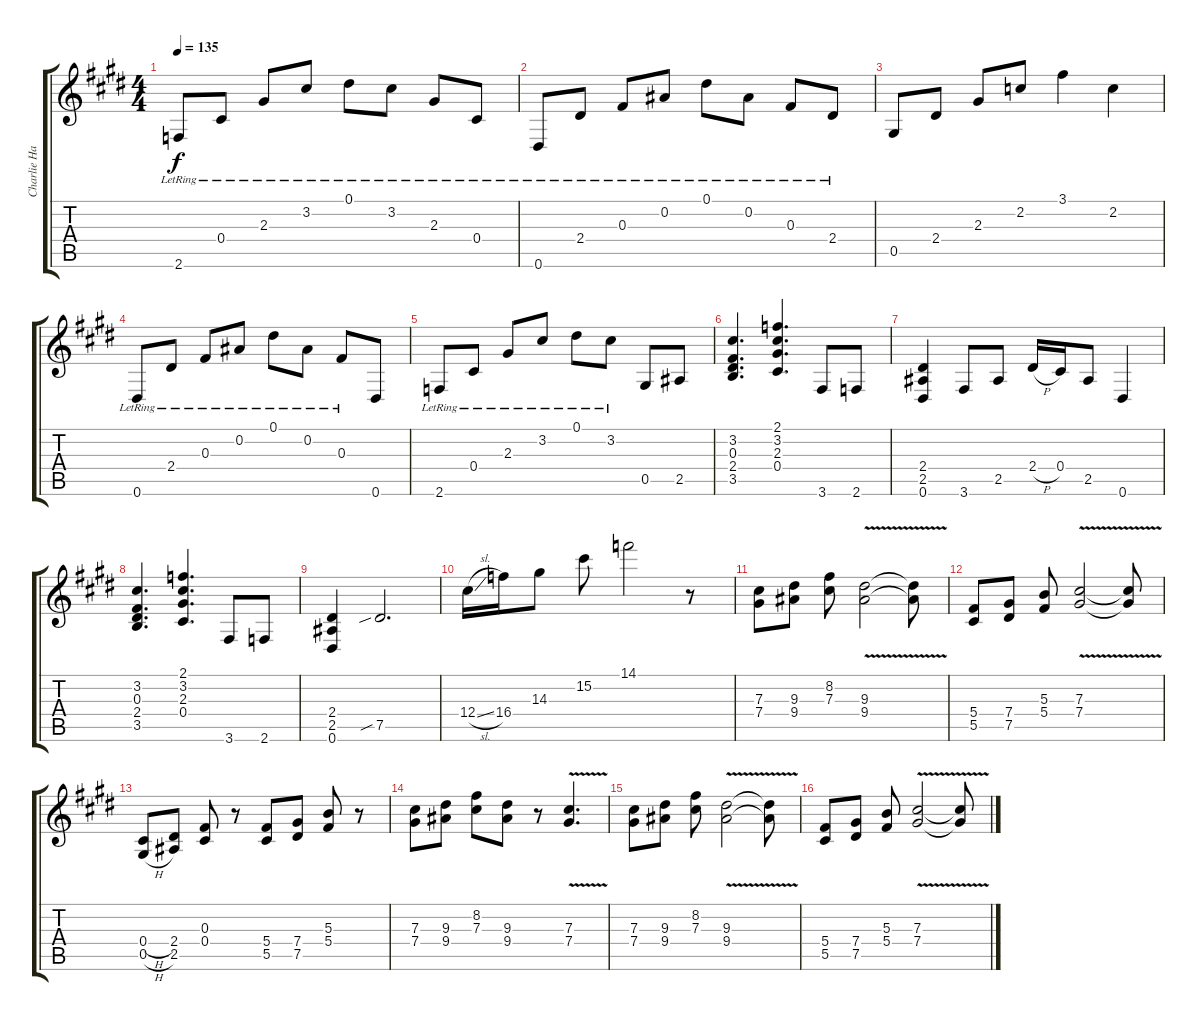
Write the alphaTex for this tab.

\track ("Charlie Hargrett Guitar I" "Charlie Ha") {instrument overdrivenguitar}
\staff {score tabs}
\tuning (Eb4 Bb3 Gb3 Db3 Ab2 Eb2) {hide}
\ts (4 4)
\tempo 135
\clef g2
\ks e
2.6{lr}.8{dy f} 0.4{lr}.8 2.3{lr}.8 3.2{lr}.8 0.1{lr}.8 3.2{lr}.8 2.3{lr}.8 0.4{lr}.8 |
0.6{lr}.8 2.4{lr}.8 0.3{lr}.8 0.2{lr}.8 0.1{lr}.8 0.2{lr}.8 0.3{lr}.8 2.4{lr}.8 |
0.5.8 2.4.8 2.3.8 2.2.8 3.1.4 2.2.4 |
0.6{lr}.8 2.4{lr}.8 0.3{lr}.8 0.2{lr}.8 0.1{lr}.8 0.2{lr}.8 0.3{lr}.8 0.6.8 |
2.6{lr}.8 0.4{lr}.8 2.3{lr}.8 3.2{lr}.8 0.1{lr}.8 3.2{lr}.8 0.5.8{instrument overdrivenguitar} 2.5.8 |
(3.2 0.3 2.4 3.5).4{d} (2.1 3.2 2.3 0.4).4{d} 3.6.8 2.6.8 |
(2.4 2.5 0.6).4 3.6.8 2.5.8 2.4{h}.16 0.4.16 2.5.8 0.6.4 |
(3.2 0.3 2.4 3.5).4{d} (2.1 3.2 2.3 0.4).4{d} 3.6.8 2.6.8 |
(2.4 2.5 0.6).4 7.5{sib}.2{d} |
12.4{sl}.16{volume 13 balance 0} 16.4.16 14.3.8 15.2.8 14.1.2 r.8 |
(7.3 7.4).8 (9.3 9.4).8 (8.2 7.3).8 (9.3{v} 9.4{v}).2 (9.3{t} 9.4{t}).8 |
(5.4 5.5).8 (7.4 7.5).8 (5.3 5.4).8 (7.3{v} 7.4{v}).2 (7.3{t} 7.4{t}).8 |
(0.4{h} 0.5{h}).8 (2.4 2.5).8 (0.3 0.4).8 r.8 (5.4 5.5).8 (7.4 7.5).8 (5.3 5.4).8 r.8 |
(7.3 7.4).8 (9.3 9.4).8 (8.2 7.3).8 (9.3 9.4).8 r.8 (7.3{v} 7.4{v}).4{d} |
(7.3 7.4).8 (9.3 9.4).8 (8.2 7.3).8 (9.3{v} 9.4{v}).2 (9.3{t} 9.4{t}).8 |
(5.4 5.5).8 (7.4 7.5).8 (5.3 5.4).8 (7.3{v} 7.4{v}).2 (7.3{t} 7.4{t}).8
